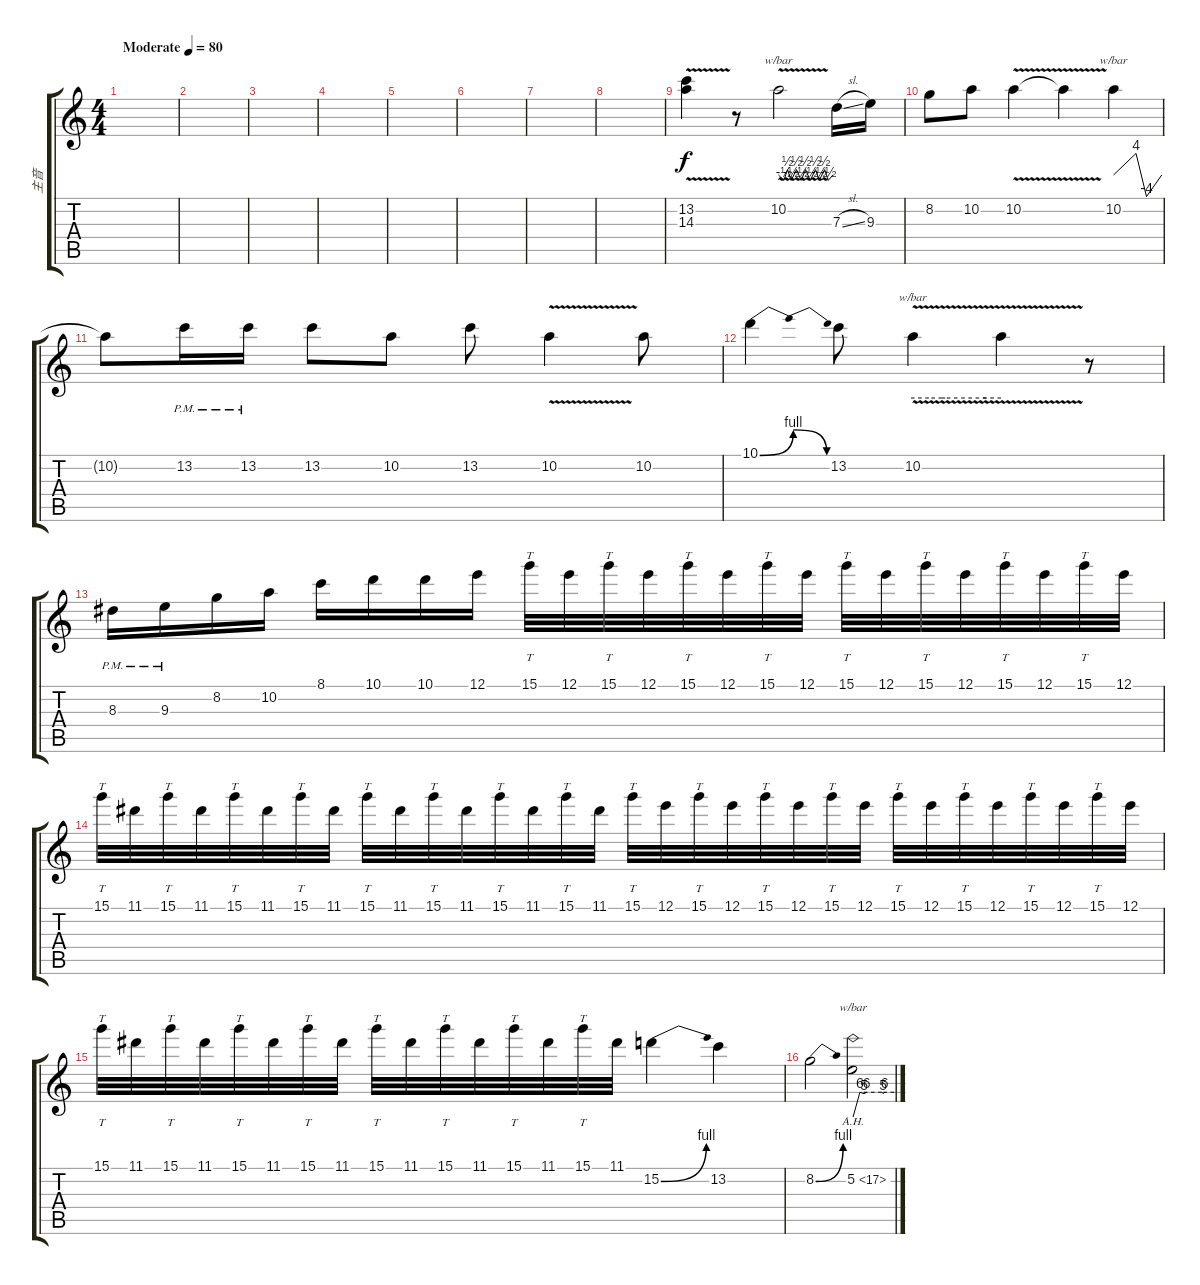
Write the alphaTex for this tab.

\track ("主音" "主音") {instrument overdrivenguitar}
\staff {score tabs}
\tuning (E4 B3 G3 D3 A2 E2) {hide}
\ts (4 4)
\tempo (80 "Moderate")
\clef g2
\ks c
|
|
|
|
|
|
|
|
(13.2{v} 14.3{v}).4 r.8{txt ""} 10.2{v}.2{tbe (custom default 0 0 6 -2 10 2 14 -2 20 2 25 -2 30 2 35 -2 41 2 45 -2 51 2 55 -2 60 0)} 7.3{sl}.16 9.3.16 |
8.2.8 10.2.8 10.2{v}.4 10.2{t}.4 10.2.4{tbe (custom default 0 0 28 16 41 -16 60 0)} |
10.2{t}.8 13.2{pm}.16 13.2{pm}.16 13.2.8 10.2.8 13.2.8 10.2{v}.4 10.2.8 |
10.1{be (bendrelease 0 0 29 4 29 4 60 0)}.4 13.2.8 10.2{v}.4{tbe (custom default 0 0 11 0 20 0 22 0 50 0 60 0)} 10.2{t}.4 r.8 |
8.3{pm}.16 9.3{pm}.16 8.2.16 10.2.16 8.1.16 10.1.16 10.1.16 12.1.16 15.1.32{tt} 12.1.32 15.1.32{tt} 12.1.32 15.1.32{tt} 12.1.32 15.1.32{tt} 12.1.32 15.1.32{tt} 12.1.32 15.1.32{tt} 12.1.32 15.1.32{tt} 12.1.32 15.1.32{tt} 12.1.32 |
15.1.32{tt} 11.1.32 15.1.32{tt} 11.1.32 15.1.32{tt} 11.1.32 15.1.32{tt} 11.1.32 15.1.32{tt} 11.1.32 15.1.32{tt} 11.1.32 15.1.32{tt} 11.1.32 15.1.32{tt} 11.1.32 15.1.32{tt} 12.1.32 15.1.32{tt} 12.1.32 15.1.32{tt} 12.1.32 15.1.32{tt} 12.1.32 15.1.32{tt} 12.1.32 15.1.32{tt} 12.1.32 15.1.32{tt} 12.1.32 15.1.32{tt} 12.1.32 |
15.1.32{tt} 11.1.32 15.1.32{tt} 11.1.32 15.1.32{tt} 11.1.32 15.1.32{tt} 11.1.32 15.1.32{tt} 11.1.32 15.1.32{tt} 11.1.32 15.1.32{tt} 11.1.32 15.1.32{tt} 11.1.32 15.2{be (bend 0 0 60 4)}.4 13.2.4 |
8.2{be (bend 0 0 60 4)}.2 5.2{ah 12}.2{tbe (custom default 0 0 10 24 16 20 20 24 42 24 44 20 46 24 60 24)}
